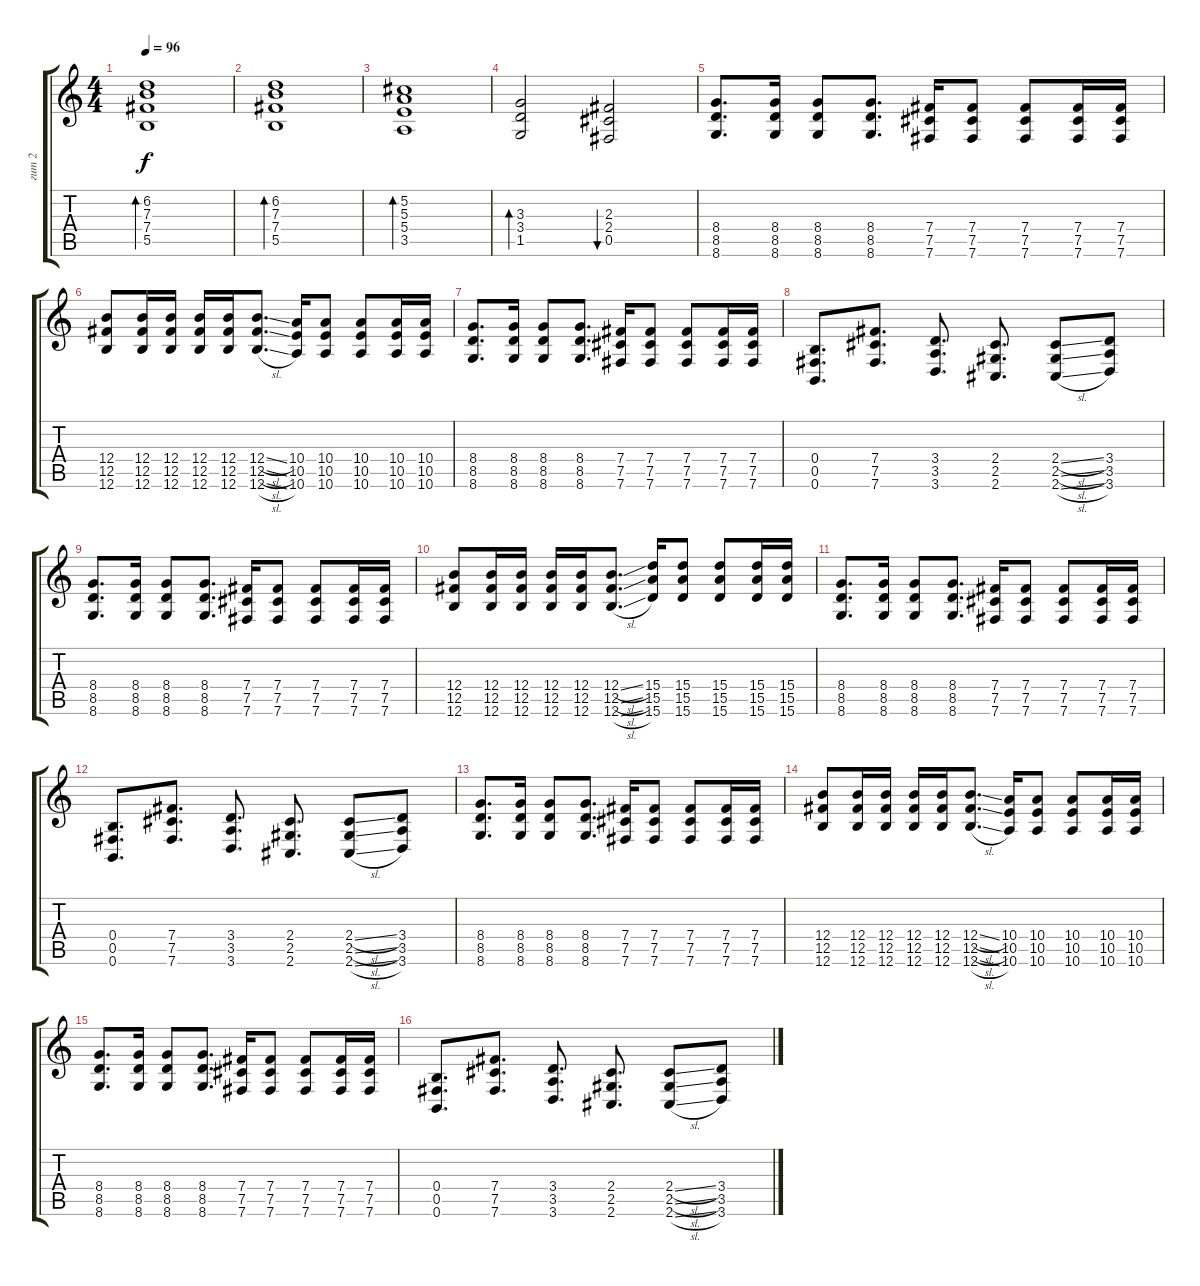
\track ("гит 2" "гит 2") {instrument distortionguitar}
\staff {score tabs}
\tuning (Db4 Ab3 E3 B2 Gb2 B1) {hide}
\ts (4 4)
\tempo 96
\clef g2
\ks c
(6.2 7.3 7.4 5.5).1{bd 240 dy f} |
(6.2 7.3 7.4 5.5).1{bd 240} |
(5.2 5.3 5.4 3.5).1{bd 240} |
(3.3 3.4 1.5).2{bd 120} (2.3 2.4 0.5).2{bu 120} |
(8.4 8.5 8.6).8{d instrument distortionguitar} (8.4 8.5 8.6).16 (8.4 8.5 8.6).8 (8.4 8.5 8.6).8{d} (7.4 7.5 7.6).16 (7.4 7.5 7.6).8 (7.4 7.5 7.6).8 (7.4 7.5 7.6).16 (7.4 7.5 7.6).16 |
(12.4 12.5 12.6).8 (12.4 12.5 12.6).16 (12.4 12.5 12.6).16 (12.4 12.5 12.6).16 (12.4 12.5 12.6).16 (12.4{sl} 12.5{sl} 12.6{sl}).8{d} (10.4 10.5 10.6).16 (10.4 10.5 10.6).8 (10.4 10.5 10.6).8 (10.4 10.5 10.6).16 (10.4 10.5 10.6).16 |
(8.4 8.5 8.6).8{d} (8.4 8.5 8.6).16 (8.4 8.5 8.6).8 (8.4 8.5 8.6).8{d} (7.4 7.5 7.6).16 (7.4 7.5 7.6).8 (7.4 7.5 7.6).8 (7.4 7.5 7.6).16 (7.4 7.5 7.6).16 |
(0.4 0.5 0.6).8{d} (7.4 7.5 7.6).8{d} (3.4 3.5 3.6).8{d} (2.4 2.5 2.6).8{d} (2.4{sl} 2.5{sl} 2.6{sl}).8 (3.4 3.5 3.6).8 |
(8.4 8.5 8.6).8{d} (8.4 8.5 8.6).16 (8.4 8.5 8.6).8 (8.4 8.5 8.6).8{d} (7.4 7.5 7.6).16 (7.4 7.5 7.6).8 (7.4 7.5 7.6).8 (7.4 7.5 7.6).16 (7.4 7.5 7.6).16 |
(12.4 12.5 12.6).8 (12.4 12.5 12.6).16 (12.4 12.5 12.6).16 (12.4 12.5 12.6).16 (12.4 12.5 12.6).16 (12.4{sl} 12.5{sl} 12.6{sl}).8{d} (15.4 15.5 15.6).16 (15.4 15.5 15.6).8 (15.4 15.5 15.6).8 (15.4 15.5 15.6).16 (15.4 15.5 15.6).16 |
(8.4 8.5 8.6).8{d} (8.4 8.5 8.6).16 (8.4 8.5 8.6).8 (8.4 8.5 8.6).8{d} (7.4 7.5 7.6).16 (7.4 7.5 7.6).8 (7.4 7.5 7.6).8 (7.4 7.5 7.6).16 (7.4 7.5 7.6).16 |
(0.4 0.5 0.6).8{d} (7.4 7.5 7.6).8{d} (3.4 3.5 3.6).8{d} (2.4 2.5 2.6).8{d} (2.4{sl} 2.5{sl} 2.6{sl}).8 (3.4 3.5 3.6).8 |
(8.4 8.5 8.6).8{d instrument distortionguitar} (8.4 8.5 8.6).16 (8.4 8.5 8.6).8 (8.4 8.5 8.6).8{d} (7.4 7.5 7.6).16 (7.4 7.5 7.6).8 (7.4 7.5 7.6).8 (7.4 7.5 7.6).16 (7.4 7.5 7.6).16 |
(12.4 12.5 12.6).8 (12.4 12.5 12.6).16 (12.4 12.5 12.6).16 (12.4 12.5 12.6).16 (12.4 12.5 12.6).16 (12.4{sl} 12.5{sl} 12.6{sl}).8{d} (10.4 10.5 10.6).16 (10.4 10.5 10.6).8 (10.4 10.5 10.6).8 (10.4 10.5 10.6).16 (10.4 10.5 10.6).16 |
(8.4 8.5 8.6).8{d} (8.4 8.5 8.6).16 (8.4 8.5 8.6).8 (8.4 8.5 8.6).8{d} (7.4 7.5 7.6).16 (7.4 7.5 7.6).8 (7.4 7.5 7.6).8 (7.4 7.5 7.6).16 (7.4 7.5 7.6).16 |
(0.4 0.5 0.6).8{d} (7.4 7.5 7.6).8{d} (3.4 3.5 3.6).8{d} (2.4 2.5 2.6).8{d} (2.4{sl} 2.5{sl} 2.6{sl}).8 (3.4 3.5 3.6).8
